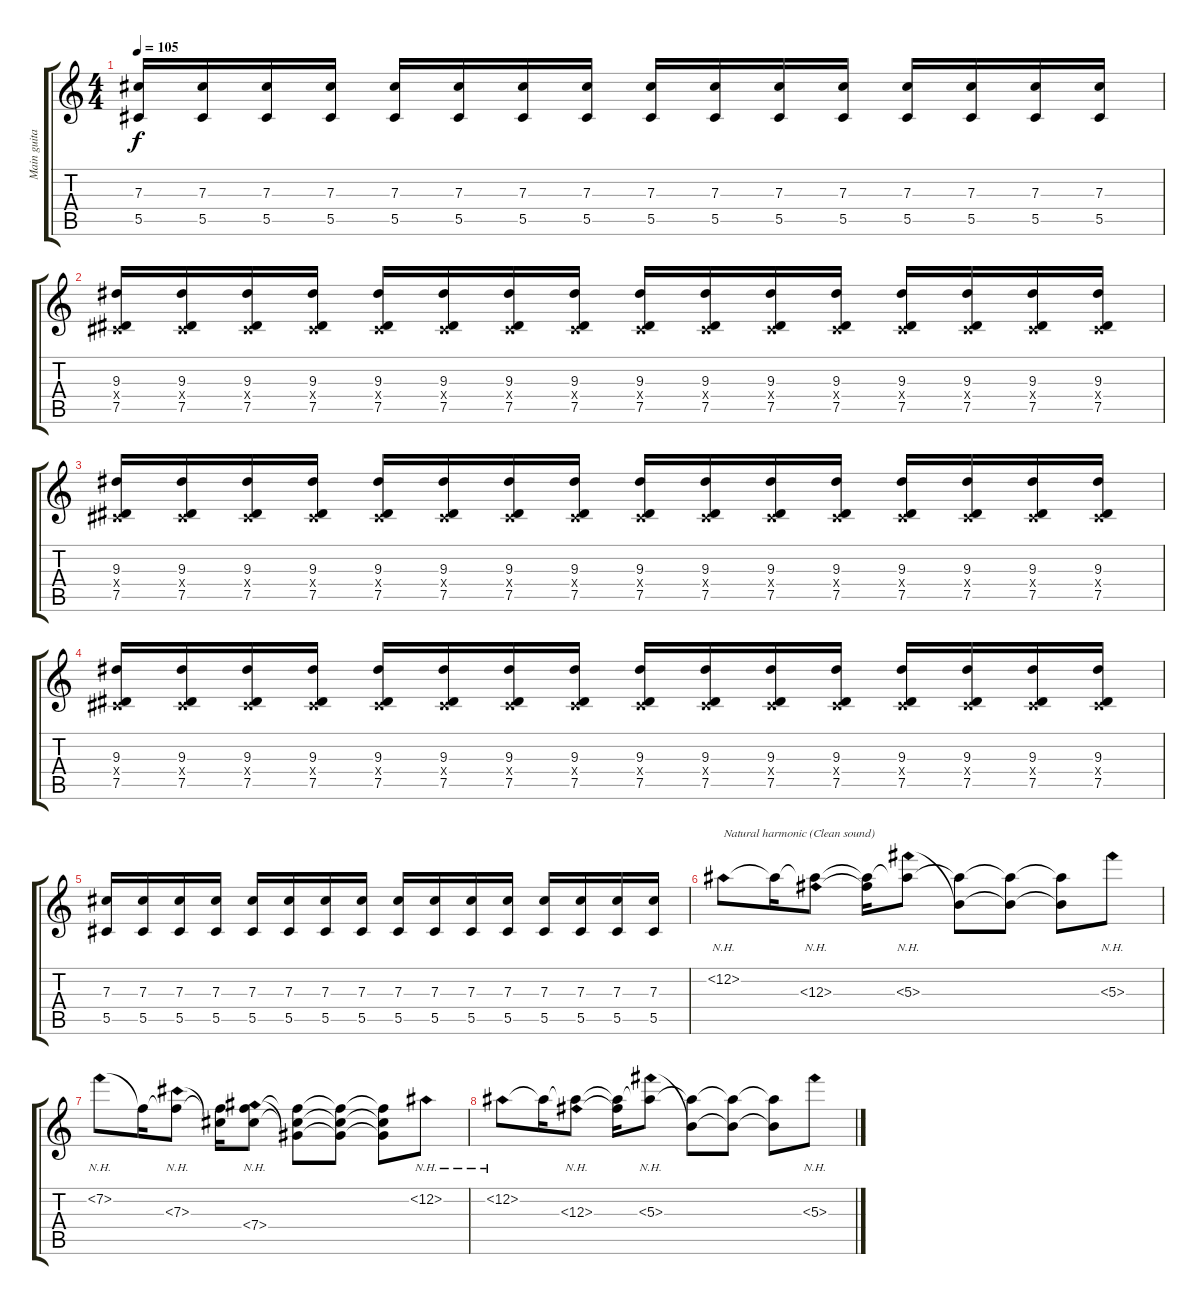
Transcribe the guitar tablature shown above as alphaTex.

\track ("Main guitar (Brad Delson)" "Main guita") {instrument distortionguitar}
\staff {score tabs}
\tuning (Eb4 Bb3 Gb3 Db3 Ab2 Db2) {hide}
\ts (4 4)
\tempo 105
\clef g2
\ks c
(7.3 5.5).16{dy f} (7.3 5.5).16 (7.3 5.5).16 (7.3 5.5).16 (7.3 5.5).16 (7.3 5.5).16 (7.3 5.5).16 (7.3 5.5).16 (7.3 5.5).16 (7.3 5.5).16 (7.3 5.5).16 (7.3 5.5).16 (7.3 5.5).16 (7.3 5.5).16 (7.3 5.5).16 (7.3 5.5).16 |
(9.3 0.4{x} 7.5).16{volume 16 instrument distortionguitar} (9.3 0.4{x} 7.5).16 (9.3 0.4{x} 7.5).16 (9.3 0.4{x} 7.5).16 (9.3 0.4{x} 7.5).16 (9.3 0.4{x} 7.5).16 (9.3 0.4{x} 7.5).16 (9.3 0.4{x} 7.5).16 (9.3 0.4{x} 7.5).16 (9.3 0.4{x} 7.5).16 (9.3 0.4{x} 7.5).16 (9.3 0.4{x} 7.5).16 (9.3 0.4{x} 7.5).16 (9.3 0.4{x} 7.5).16 (9.3 0.4{x} 7.5).16 (9.3 0.4{x} 7.5).16 |
(9.3 0.4{x} 7.5).16 (9.3 0.4{x} 7.5).16 (9.3 0.4{x} 7.5).16 (9.3 0.4{x} 7.5).16 (9.3 0.4{x} 7.5).16 (9.3 0.4{x} 7.5).16 (9.3 0.4{x} 7.5).16 (9.3 0.4{x} 7.5).16 (9.3 0.4{x} 7.5).16 (9.3 0.4{x} 7.5).16 (9.3 0.4{x} 7.5).16 (9.3 0.4{x} 7.5).16 (9.3 0.4{x} 7.5).16 (9.3 0.4{x} 7.5).16 (9.3 0.4{x} 7.5).16 (9.3 0.4{x} 7.5).16 |
(9.3 0.4{x} 7.5).16 (9.3 0.4{x} 7.5).16 (9.3 0.4{x} 7.5).16 (9.3 0.4{x} 7.5).16 (9.3 0.4{x} 7.5).16 (9.3 0.4{x} 7.5).16 (9.3 0.4{x} 7.5).16 (9.3 0.4{x} 7.5).16 (9.3 0.4{x} 7.5).16 (9.3 0.4{x} 7.5).16 (9.3 0.4{x} 7.5).16 (9.3 0.4{x} 7.5).16 (9.3 0.4{x} 7.5).16 (9.3 0.4{x} 7.5).16 (9.3 0.4{x} 7.5).16 (9.3 0.4{x} 7.5).16 |
(7.3 5.5).16 (7.3 5.5).16 (7.3 5.5).16 (7.3 5.5).16 (7.3 5.5).16 (7.3 5.5).16 (7.3 5.5).16 (7.3 5.5).16 (7.3 5.5).16 (7.3 5.5).16 (7.3 5.5).16 (7.3 5.5).16 (7.3 5.5).16 (7.3 5.5).16 (7.3 5.5).16 (7.3 5.5).16 |
12.2{nh}.8{txt "Natural harmonic (Clean sound)" volume 10 instrument electricguitarclean} 12.2{t}.16 (12.2{t} 12.3{nh}).8 (12.2{t} 12.3{t}).16 (12.2{t} 5.3{nh}).8 (12.2{t} 5.3{t}).8{volume 10 instrument electricguitarclean} (12.2{t} 5.3{t}).8 (12.2{t} 5.3{t}).8 5.3{nh}.8 |
7.2{nh}.8{volume 10 instrument electricguitarclean} 7.2{t}.16 (7.2{t} 7.3{nh}).8 (7.2{t} 7.3{t}).16 (7.2{t} 7.3{t} 7.4{nh}).8 (7.2{t} 7.3{t} 7.4{t}).8{volume 10 instrument electricguitarclean} (7.2{t} 7.3{t} 7.4{t}).8 (7.2{t} 7.3{t} 7.4{t}).8 12.2{nh}.8 |
12.2{nh}.8{volume 10 instrument electricguitarclean} 12.2{t}.16 (12.2{t} 12.3{nh}).8 (12.2{t} 12.3{t}).16 (12.2{t} 5.3{nh}).8 (12.2{t} 5.3{t}).8{volume 10 instrument electricguitarclean} (12.2{t} 5.3{t}).8 (12.2{t} 5.3{t}).8 5.3{nh}.8
